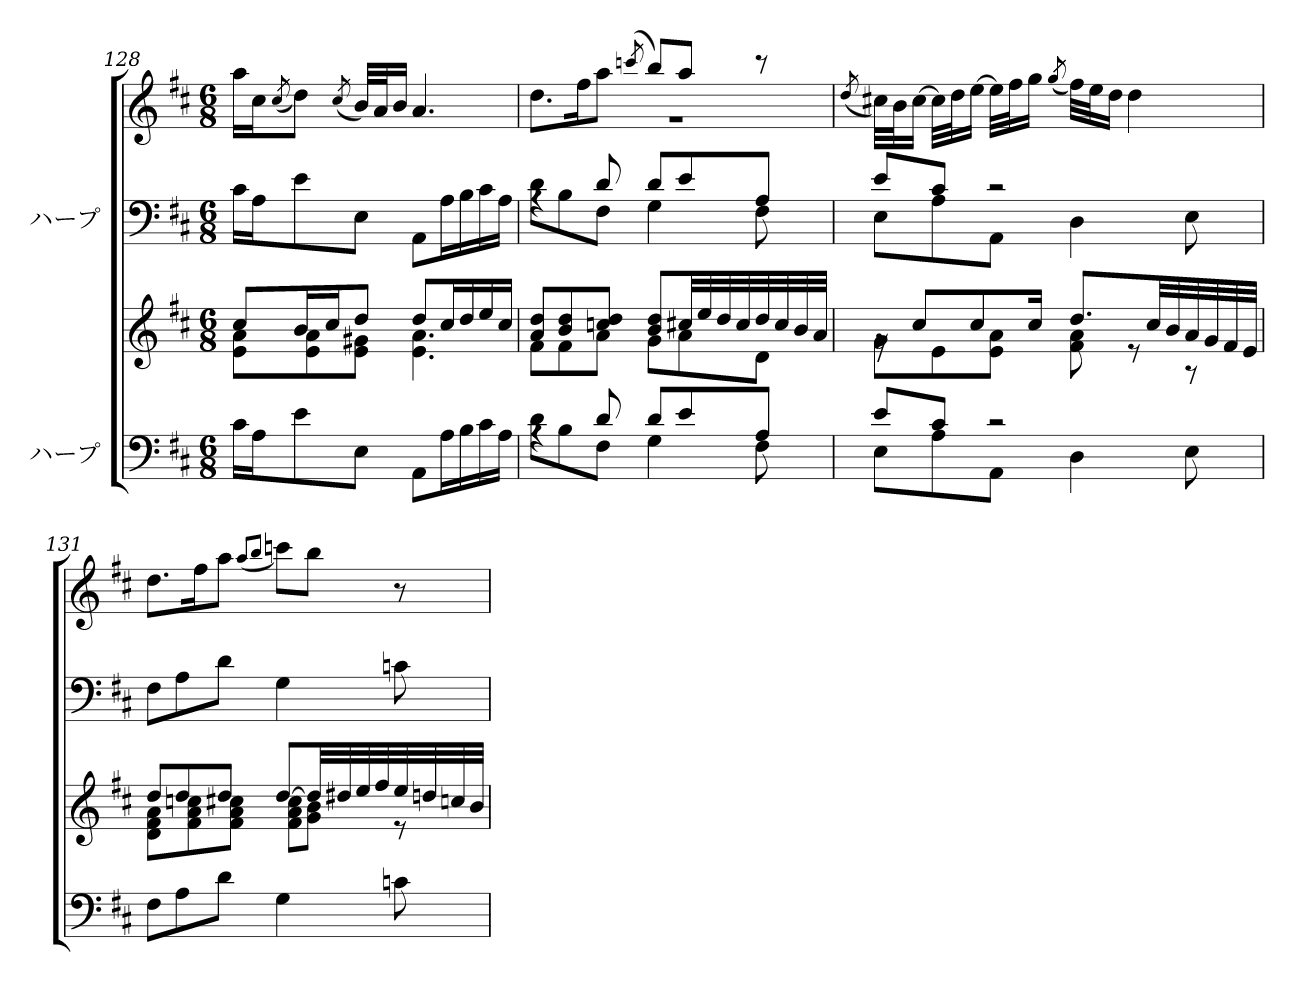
**kern	**kern	**kern	**kern
*part2	*part2	*part1	*part1
*staff4	*staff3	*staff2	*staff1
*I"ハープ	*	*I"ハープ	*
*clefF4	*clefG2	*clefF4	*clefG2
*k[f#c#]	*k[f#c#]	*k[f#c#]	*k[f#c#]
*M6/8	*M6/8	*M6/8	*M6/8
=128	=128	=128	=128
*	*^	*	*
16c#\LL	8cc#/L	8e\ 8a\L	16c#\LL	16aa\LL
16A\J	.	.	16A\J	16cc#\J
.	.	.	.	(<8qcc#/
8e\	16b/L	8e\ 8a\	8e\	8dd\J)
.	16cc#/J	.	.	.
.	.	.	.	(<8qcc#/
8E\J	8dd/J	8e\ 8g#X\J	8E\J	32b/LLL)
.	.	.	.	32a/J
.	.	.	.	16b/JJ
8AA\L	8dd/L	4.e\ 4.a\	8AA\L	4.a/
16A\L	16cc#/L	.	16A\L	.
16B\	16dd/	.	16B\	.
16c#\	16ee/	.	16c#\	.
16A\JJ	16cc#/JJ	.	16A\JJ	.
!!LO:LB:g=z
=129	=129	=129	=129	=129
*^	*	*	*^	*^
4rA	8d\L	8a/ 8dd/L	8f#\L	4rA	8d\L	8.dd\L	2.r
.	8B\	8b/ 8dd/	8f#\	.	8B\	.	.
.	.	.	.	.	.	16ff#\K	.
8d/	8F#\J	8ccn/ 8dd/J	8a\J	8d/	8F#\J	8aa\J	.
.	.	.	.	.	.	(<8qcccn/	.
8d/L	4G\	8b/ 8dd/L	8g\L	8d/L	4G\	8bb/L)	.
8e/	.	32cc#X/LL	8a\	8e/	.	8aa/J	.
.	.	32ee/	.	.	.	.	.
.	.	32dd/	.	.	.	.	.
.	.	32cc#/	.	.	.	.	.
8A/J	8F#\	32dd/	8d\J	8A/J	8F#\	8r	.
.	.	32cc#/	.	.	.	.	.
.	.	32b/	.	.	.	.	.
.	.	32a/JJJ	.	.	.	.	.
*	*	*	*	*	*	*v	*v
=130	=130	=130	=130	=130	=130	=130
.	.	.	.	.	.	(<8qdd/
8e/L	8E\L	16rg	8g\L	8e/L	8E\L	32cc#X\LLL)
.	.	.	.	.	.	32b\J
.	.	8cc#/L	.	.	.	[16cc#\JJ
8c#/J	8A\	.	8e\	8c#/J	8A\	32cc#\LLL]
.	.	.	.	.	.	32dd\J
.	.	8cc#/	.	.	.	[16ee\JJ
2r	8AA\J	.	8e\ 8a\J	2r	8AA\J	32ee\LLL]
.	.	.	.	.	.	32ff#\J
.	.	16cc#/Jk	.	.	.	16gg\JJ
.	.	.	.	.	.	(<8qgg/
.	4D\	8.dd/L	8f#\ 8a\	.	4D\	32ff#\LLL)
.	.	.	.	.	.	32ee\J
.	.	.	.	.	.	16dd\JJ
.	.	.	8r	.	.	4dd\
.	.	32cc#/LL	.	.	.	.
.	.	32b/	.	.	.	.
.	8E\	32a/	8r	.	8E\	.
.	.	32g/	.	.	.	.
.	.	32f#/	.	.	.	.
.	.	32e/JJJ	.	.	.	.
*v	*v	*	*	*v	*v	*
!!LO:LB:g=z
=131	=131	=131	=131	=131
8F#\L	8dd/L	8d\ 8f#\ 8a\L	8F#\L	8.dd\L
8A\	8dd/	8f#\ 8a\ 8ccn\	8A\	.
.	.	.	.	16ff#\K
8d\J	8dd/J	8f#\ 8a\ 8cc#X\J	8d\J	8aa\J
.	.	.	.	(<8qaa/L
.	.	.	.	8qbb/J
4G\	[8dd/L	8f#\ 8a\ 8cc#\L	4G\	8cccn\L)
.	32dd/LL]	8g\ 8b\J	.	8bb\J
.	32dd#X/	.	.	.
.	32ee/	.	.	.
.	32ff#/	.	.	.
8cn\	32ee/	8r	8cn\	8r
.	32ddn/	.	.	.
.	32ccn/	.	.	.
.	32b/JJJ	.	.	.
*	*v	*v	*	*
=	=	=	=
*-	*-	*-	*-
